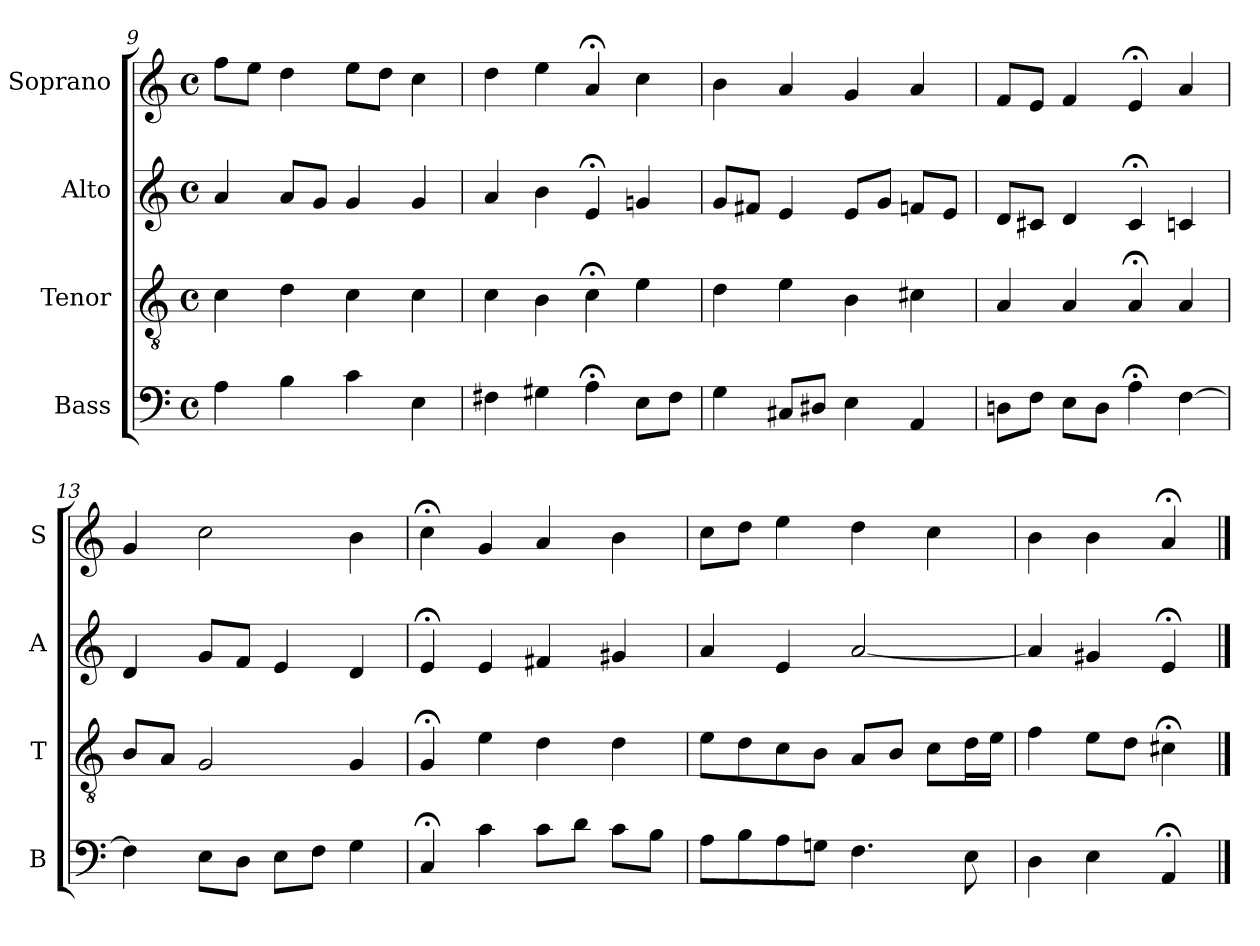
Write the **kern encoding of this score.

**kern	**kern	**kern	**kern
*part4	*part3	*part2	*part1
*staff4	*staff3	*staff2	*staff1
*I"Bass	*I"Tenor	*I"Alto	*I"Soprano
*I'B	*I'T	*I'A	*I'S
*clefF4	*clefGv2	*clefG2	*clefG2
*k[]	*k[]	*k[]	*k[]
*a:	*a:	*a:	*a:
*M4/4	*M4/4	*M4/4	*M4/4
*met(c)	*met(c)	*met(c)	*met(c)
=9	=9	=9	=9
4A	4c	4a	8ffL
.	.	.	8eeJ
4B	4d	8aL	4dd
.	.	8gJ	.
4c	4c	4g	8eeL
.	.	.	8ddJ
4E	4c	4g	4cc
=10	=10	=10	=10
4F#X	4c	4a	4dd
4G#X	4B	4b	4ee
4A;<	4c;<	4e;<	4a;<
8EL	4e	4gn	4cc
8F#J	.	.	.
=11	=11	=11	=11
4G	4d	8gL	4b
.	.	8f#XJ	.
8C#XL	4e	4e	4a
8D#XJ	.	.	.
4E	4B	8eL	4g
.	.	8gJ	.
4AA	4c#X	8fnL	4a
.	.	8eJ	.
=12	=12	=12	=12
8DnL	4A	8dL	8fL
8FJ	.	8c#XJ	8eJ
8EL	4A	4d	4f
8DJ	.	.	.
4A;<	4A;<	4c#;<	4e;<
[4F	4A	4cn	4a
=13	=13	=13	=13
4F]	8BL	4d	4g
.	8AJ	.	.
8EL	2G	8gL	2cc
8DJ	.	8fJ	.
8EL	.	4e	.
8FJ	.	.	.
4G	4G	4d	4b
=14	=14	=14	=14
4C;<	4G;<	4e;<	4cc;<
4c	4e	4e	4g
8cL	4d	4f#X	4a
8dJ	.	.	.
8cL	4d	4g#X	4b
8BJ	.	.	.
=15	=15	=15	=15
8AL	8eL	4a	8ccL
8B	8d	.	8ddJ
8A	8c	4e	4ee
8GnJ	8BJ	.	.
4.F	8AL	[2a	4dd
.	8BJ	.	.
.	8cL	.	4cc
8E	16dL	.	.
.	16eJJ	.	.
=16	=16	=16	=16
4D	4f	4a]	4b
4E	8eL	4g#X	4b
.	8dJ	.	.
4AA;<	4c#X;<	4e;<	4a;<
==	==	==	==
*-	*-	*-	*-
